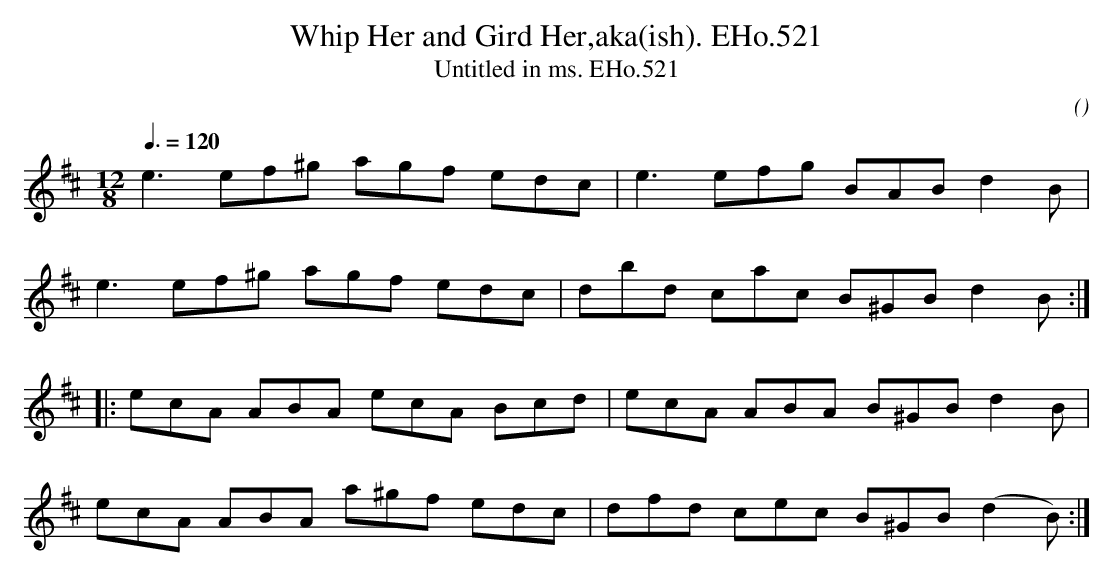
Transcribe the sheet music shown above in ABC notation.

X:1
T:Whip Her and Gird Her,aka(ish). EHo.521
T:Untitled in ms. EHo.521
M:12/8
L:1/8
Q:3/8=120
C:
O:
K:D
e3ef^g agf edc | e3efg BAB d2B |
e3ef^g agf edc | dbd cac B^GB d2B :|
|: ecA ABA ecA Bcd | ecA ABA B^GB d2B |
ecA ABA a^gf edc | dfd cec B^GB (d2B) :|
